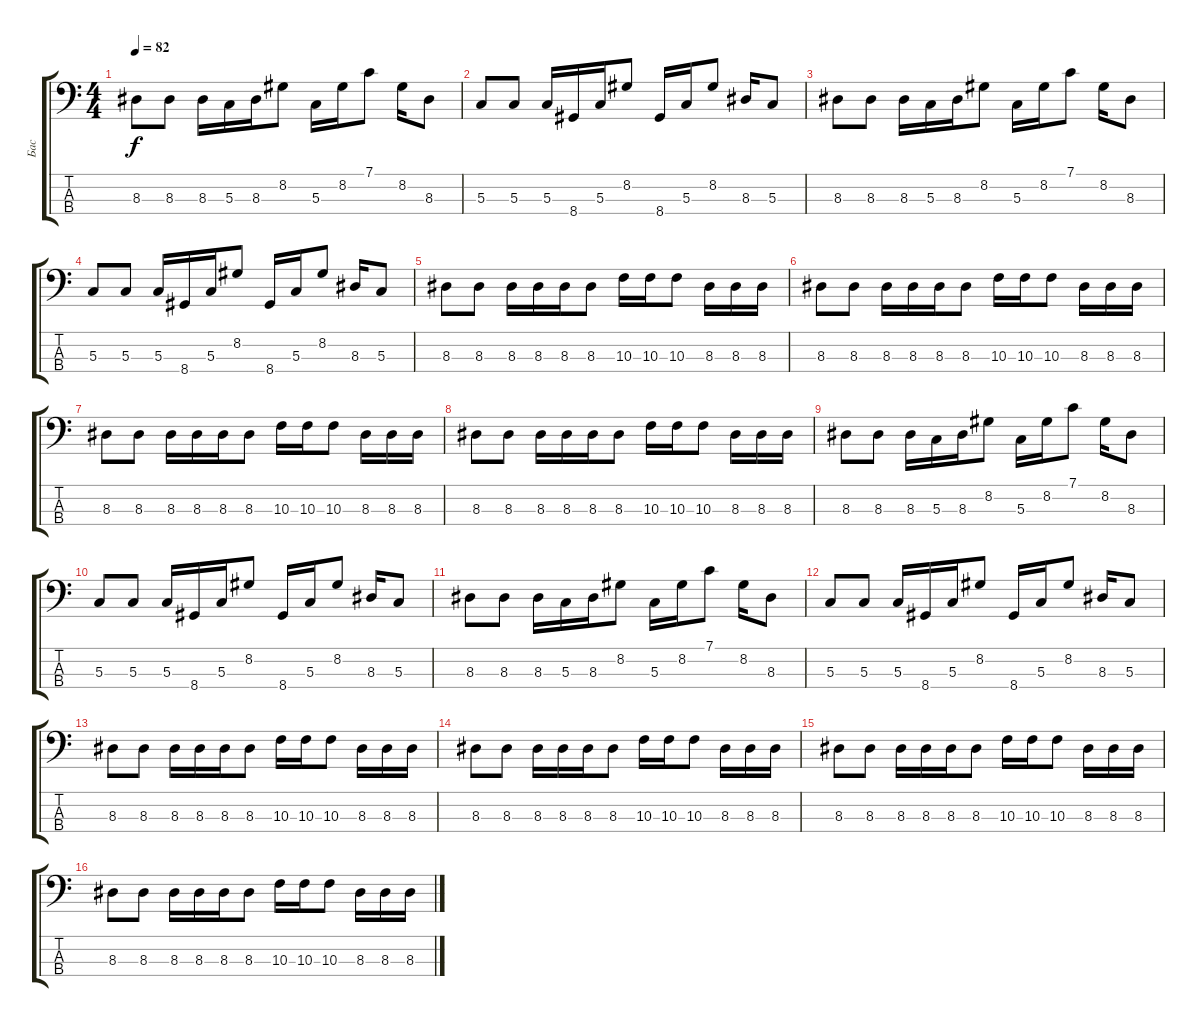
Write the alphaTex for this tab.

\track ("Бас" "Бас") {instrument electricbassfinger}
\staff {score tabs}
\tuning (F2 C2 G1 C1) {hide}
\ts (4 4)
\tempo 82
\clef f4
\ks c
8.3.8{dy f} 8.3.8 8.3.16 5.3.16 8.3.16 8.2.8 5.3.16 8.2.16 7.1.8 8.2.16 8.3.8 |
5.3.8 5.3.8 5.3.16 8.4.16 5.3.16 8.2.8 8.4.16 5.3.16 8.2.8 8.3.16 5.3.8 |
8.3.8 8.3.8 8.3.16 5.3.16 8.3.16 8.2.8 5.3.16 8.2.16 7.1.8 8.2.16 8.3.8 |
5.3.8 5.3.8 5.3.16 8.4.16 5.3.16 8.2.8 8.4.16 5.3.16 8.2.8 8.3.16 5.3.8 |
8.3.8 8.3.8 8.3.16 8.3.16 8.3.16 8.3.8 10.3.16 10.3.16 10.3.8 8.3.16 8.3.16 8.3.16 |
8.3.8 8.3.8 8.3.16 8.3.16 8.3.16 8.3.8 10.3.16 10.3.16 10.3.8 8.3.16 8.3.16 8.3.16 |
8.3.8 8.3.8 8.3.16 8.3.16 8.3.16 8.3.8 10.3.16 10.3.16 10.3.8 8.3.16 8.3.16 8.3.16 |
8.3.8 8.3.8 8.3.16 8.3.16 8.3.16 8.3.8 10.3.16 10.3.16 10.3.8 8.3.16 8.3.16 8.3.16 |
8.3.8 8.3.8 8.3.16 5.3.16 8.3.16 8.2.8 5.3.16 8.2.16 7.1.8 8.2.16 8.3.8 |
5.3.8 5.3.8 5.3.16 8.4.16 5.3.16 8.2.8 8.4.16 5.3.16 8.2.8 8.3.16 5.3.8 |
8.3.8 8.3.8 8.3.16 5.3.16 8.3.16 8.2.8 5.3.16 8.2.16 7.1.8 8.2.16 8.3.8 |
5.3.8 5.3.8 5.3.16 8.4.16 5.3.16 8.2.8 8.4.16 5.3.16 8.2.8 8.3.16 5.3.8 |
8.3.8 8.3.8 8.3.16 8.3.16 8.3.16 8.3.8 10.3.16 10.3.16 10.3.8 8.3.16 8.3.16 8.3.16 |
8.3.8 8.3.8 8.3.16 8.3.16 8.3.16 8.3.8 10.3.16 10.3.16 10.3.8 8.3.16 8.3.16 8.3.16 |
8.3.8 8.3.8 8.3.16 8.3.16 8.3.16 8.3.8 10.3.16 10.3.16 10.3.8 8.3.16 8.3.16 8.3.16 |
8.3.8 8.3.8 8.3.16 8.3.16 8.3.16 8.3.8 10.3.16 10.3.16 10.3.8 8.3.16 8.3.16 8.3.16
